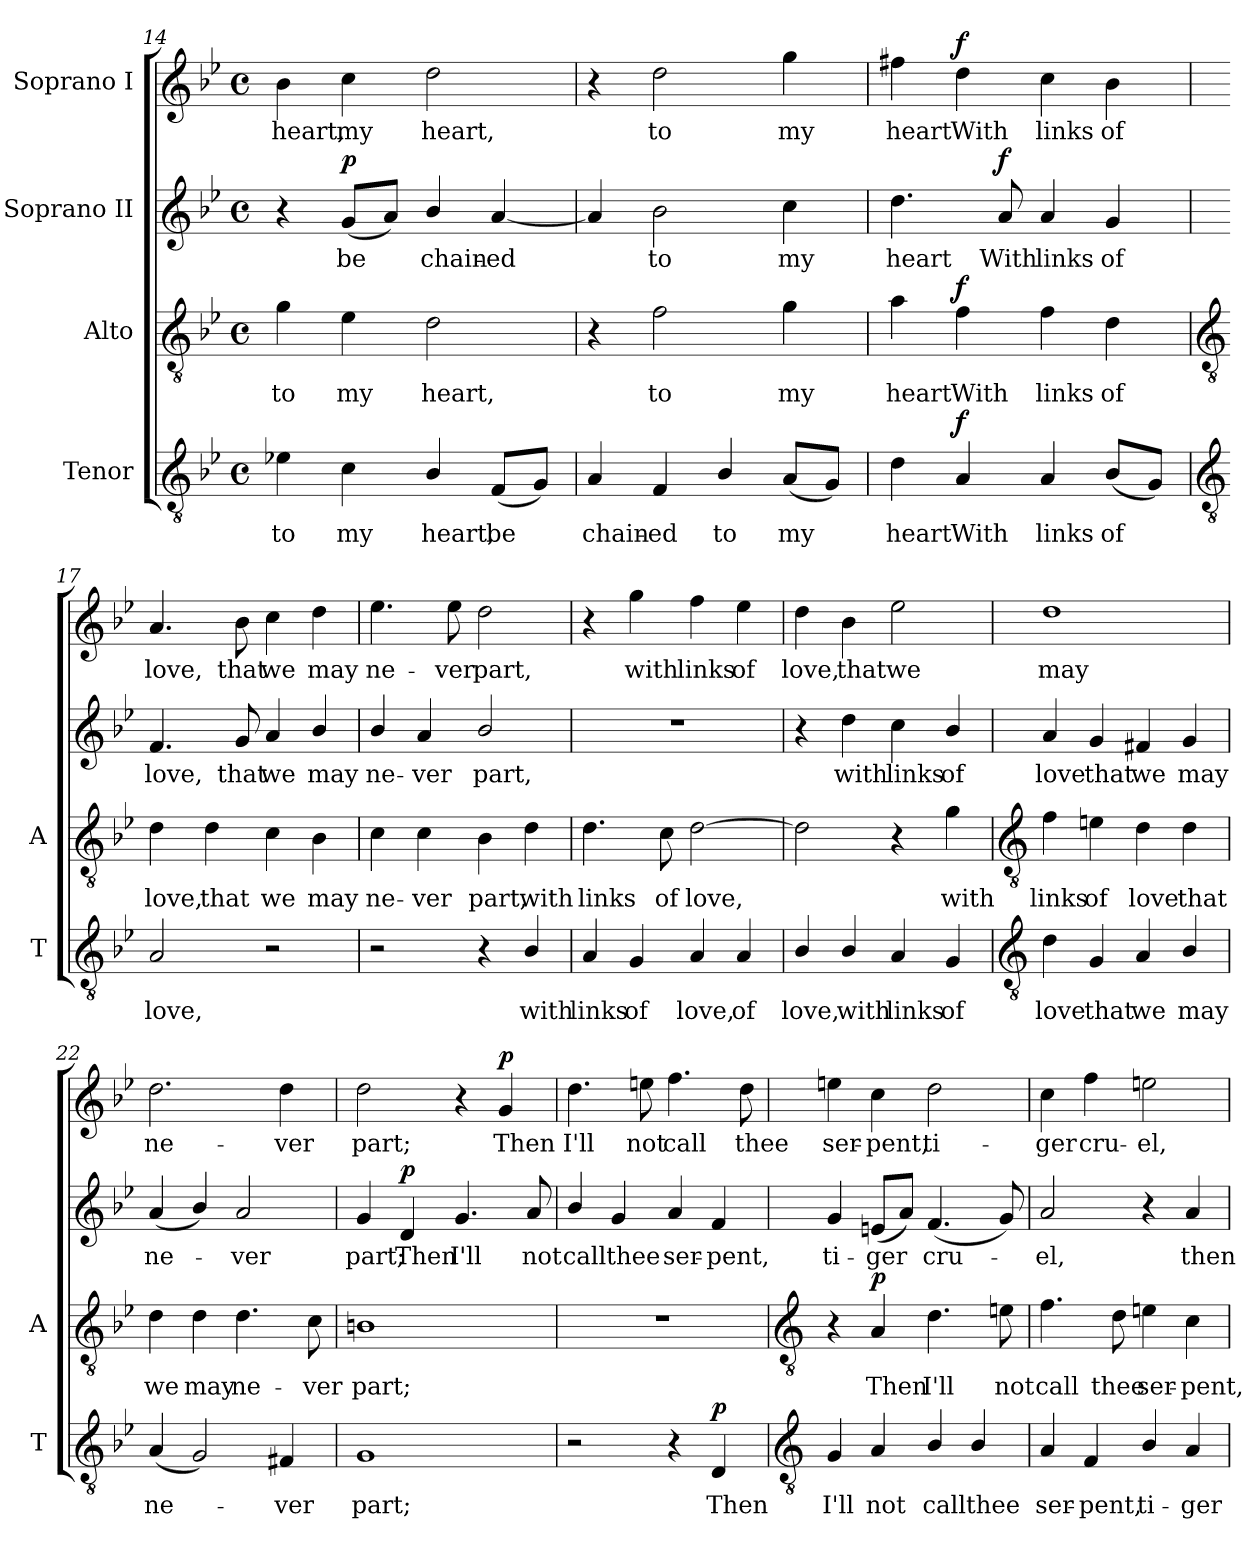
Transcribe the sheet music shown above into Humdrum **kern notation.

**kern	**text	**dynam	**kern	**text	**dynam	**kern	**text	**dynam	**kern	**text	**dynam
*part4	*part4	*part4	*part3	*part3	*part3	*part2	*part2	*part2	*part1	*part1	*part1
*staff4	*staff4	*staff4	*staff3	*staff3	*staff3	*staff2	*staff2	*staff2	*staff1	*staff1	*staff1
*I"Tenor	*	*	*I"Alto	*	*	*I"Soprano II	*	*	*I"Soprano I	*	*
*I'T	*	*	*I'A	*	*	*	*	*	*	*	*
*clefGv2	*	*	*clefGv2	*	*	*clefG2	*	*	*clefG2	*	*
*k[b-e-]	*	*	*k[b-e-]	*	*	*k[b-e-]	*	*	*k[b-e-]	*	*
*B-:	*	*	*B-:	*	*	*B-:	*	*	*B-:	*	*
*M4/4	*	*	*M4/4	*	*	*M4/4	*	*	*M4/4	*	*
*met(c)	*	*	*met(c)	*	*	*met(c)	*	*	*met(c)	*	*
=14	=14	=14	=14	=14	=14	=14	=14	=14	=14	=14	=14
!	!LO:LY:b	!	!	!LO:LY:b	!	!	!	!	!	!LO:LY:b	!
4e-X	to	.	4g	to	.	4r	.	.	4b-	heart,	.
!	!LO:LY:b	!	!	!LO:LY:b	!	!	!LO:LY:b	!LO:DY:b	!	!LO:LY:b	!
4c	my	.	4e-	my	.	(<8gL	be	p	4cc	my	.
.	.	.	.	.	.	8aJ)	.	.	.	.	.
!	!LO:LY:b	!	!	!LO:LY:b	!	!	!LO:LY:b	!	!	!LO:LY:b	!
4B-/	heart,	.	2d	heart,	.	4b-/	chain-	.	2dd	heart,	.
!	!LO:LY:b	!	!	!	!	!	!LO:LY:b	!	!	!	!
(<8FL	be	.	.	.	.	[4a	-ed	.	.	.	.
8GJ)	.	.	.	.	.	.	.	.	.	.	.
=15	=15	=15	=15	=15	=15	=15	=15	=15	=15	=15	=15
!	!LO:LY:b	!	!	!	!	!	!	!	!	!	!
4A	chain-	.	4r	.	.	4a]	.	.	4r	.	.
!	!LO:LY:b	!	!	!LO:LY:b	!	!	!LO:LY:b	!	!	!LO:LY:b	!
4F	-ed	.	2f	to	.	2b-	to	.	2dd	to	.
!	!LO:LY:b	!	!	!	!	!	!	!	!	!	!
4B-/	to	.	.	.	.	.	.	.	.	.	.
!	!LO:LY:b	!	!	!LO:LY:b	!	!	!LO:LY:b	!	!	!LO:LY:b	!
(<8AL	my	.	4g	my	.	4cc	my	.	4gg	my	.
8GJ)	.	.	.	.	.	.	.	.	.	.	.
=16	=16	=16	=16	=16	=16	=16	=16	=16	=16	=16	=16
!	!LO:LY:b	!	!	!LO:LY:b	!	!	!LO:LY:b	!	!	!LO:LY:b	!
4d	heart	.	4a	heart	.	4.dd	heart	.	4ff#X	heart	.
!	!LO:LY:b	!LO:DY:b	!	!LO:LY:b	!LO:DY:b	!	!	!	!	!LO:LY:b	!LO:DY:b
4A	With	f	4f	With	f	.	.	.	4dd	With	f
!	!	!	!	!	!	!	!LO:LY:b	!LO:DY:b	!	!	!
.	.	.	.	.	.	8a	With	f	.	.	.
!	!LO:LY:b	!	!	!LO:LY:b	!	!	!LO:LY:b	!	!	!LO:LY:b	!
4A	links	.	4f	links	.	4a	links	.	4cc	links	.
!	!LO:LY:b	!	!	!LO:LY:b	!	!	!LO:LY:b	!	!	!LO:LY:b	!
(<8B-L	of	.	4d	of	.	4g	of	.	4b-	of	.
8GJ)	.	.	.	.	.	.	.	.	.	.	.
!!LO:LB:g=z
=17	=17	=17	=17	=17	=17	=17	=17	=17	=17	=17	=17
*clefGv2	*	*	*clefGv2	*	*	*	*	*	*	*	*
!	!LO:LY:b	!	!	!LO:LY:b	!	!	!LO:LY:b	!	!	!LO:LY:b	!
2A	love,	.	4d	love,	.	4.f	love,	.	4.a	love,	.
!	!	!	!	!LO:LY:b	!	!	!	!	!	!	!
.	.	.	4d	that	.	.	.	.	.	.	.
!	!	!	!	!	!	!	!LO:LY:b	!	!	!LO:LY:b	!
.	.	.	.	.	.	8g	that	.	8b-	that	.
!	!	!	!	!LO:LY:b	!	!	!LO:LY:b	!	!	!LO:LY:b	!
2r	.	.	4c	we	.	4a	we	.	4cc	we	.
!	!	!	!	!LO:LY:b	!	!	!LO:LY:b	!	!	!LO:LY:b	!
.	.	.	4B-	may	.	4b-/	may	.	4dd	may	.
=18	=18	=18	=18	=18	=18	=18	=18	=18	=18	=18	=18
!	!	!	!	!LO:LY:b	!	!	!LO:LY:b	!	!	!LO:LY:b	!
2r	.	.	4c	ne-	.	4b-/	ne-	.	4.ee-	ne-	.
!	!	!	!	!LO:LY:b	!	!	!LO:LY:b	!	!	!	!
.	.	.	4c	-ver	.	4a	-ver	.	.	.	.
!	!	!	!	!	!	!	!	!	!	!LO:LY:b	!
.	.	.	.	.	.	.	.	.	8ee-	-ver	.
!	!	!	!	!LO:LY:b	!	!	!LO:LY:b	!	!	!LO:LY:b	!
4r	.	.	4B-	part,	.	2b-/	part,	.	2dd	part,	.
!	!LO:LY:b	!	!	!LO:LY:b	!	!	!	!	!	!	!
4B-/	with	.	4d	with	.	.	.	.	.	.	.
=19	=19	=19	=19	=19	=19	=19	=19	=19	=19	=19	=19
!	!LO:LY:b	!	!	!LO:LY:b	!	!	!	!	!	!	!
4A	links	.	4.d	links	.	1r	.	.	4r	.	.
!	!LO:LY:b	!	!	!	!	!	!	!	!	!LO:LY:b	!
4G	of	.	.	.	.	.	.	.	4gg	with	.
!	!	!	!	!LO:LY:b	!	!	!	!	!	!	!
.	.	.	8c	of	.	.	.	.	.	.	.
!	!LO:LY:b	!	!	!LO:LY:b	!	!	!	!	!	!LO:LY:b	!
4A	love,	.	[2d	love,	.	.	.	.	4ff	links	.
!	!LO:LY:b	!	!	!	!	!	!	!	!	!LO:LY:b	!
4A	of	.	.	.	.	.	.	.	4ee-	of	.
=20	=20	=20	=20	=20	=20	=20	=20	=20	=20	=20	=20
!	!LO:LY:b	!	!	!	!	!	!	!	!	!LO:LY:b	!
4B-/	love,	.	2d]	.	.	4r	.	.	4dd	love,	.
!	!LO:LY:b	!	!	!	!	!	!LO:LY:b	!	!	!LO:LY:b	!
4B-/	with	.	.	.	.	4dd	with	.	4b-	that	.
!	!LO:LY:b	!	!	!	!	!	!LO:LY:b	!	!	!LO:LY:b	!
4A	links	.	4r	.	.	4cc	links	.	2ee-	we	.
!	!LO:LY:b	!	!	!LO:LY:b	!	!	!LO:LY:b	!	!	!	!
4G	of	.	4g	with	.	4b-/	of	.	.	.	.
!!LO:LB:g=z
=21	=21	=21	=21	=21	=21	=21	=21	=21	=21	=21	=21
*clefGv2	*	*	*clefGv2	*	*	*	*	*	*	*	*
!	!LO:LY:b	!	!	!LO:LY:b	!	!	!LO:LY:b	!	!	!LO:LY:b	!
4d	love	.	4f	links	.	4a	love	.	1dd	may	.
!	!LO:LY:b	!	!	!LO:LY:b	!	!	!LO:LY:b	!	!	!	!
4G	that	.	4en	of	.	4g	that	.	.	.	.
!	!LO:LY:b	!	!	!LO:LY:b	!	!	!LO:LY:b	!	!	!	!
4A	we	.	4d	love	.	4f#X	we	.	.	.	.
!	!LO:LY:b	!	!	!LO:LY:b	!	!	!LO:LY:b	!	!	!	!
4B-/	may	.	4d	that	.	4g	may	.	.	.	.
=22	=22	=22	=22	=22	=22	=22	=22	=22	=22	=22	=22
!	!LO:LY:b	!	!	!LO:LY:b	!	!	!LO:LY:b	!	!	!LO:LY:b	!
(<4A	ne-	.	4d	we	.	(<4a	ne-	.	2.dd	ne-	.
!	!	!	!	!LO:LY:b	!	!	!	!	!	!	!
2G)	.	.	4d	may	.	4b-/)	.	.	.	.	.
!	!	!	!	!LO:LY:b	!	!	!LO:LY:b	!	!	!	!
.	.	.	4.d	ne-	.	2a	ver	.	.	.	.
!	!LO:LY:b	!	!	!	!	!	!	!	!	!LO:LY:b	!
4F#X	ver	.	.	.	.	.	.	.	4dd	-ver	.
!	!	!	!	!LO:LY:b	!	!	!	!	!	!	!
.	.	.	8c	-ver	.	.	.	.	.	.	.
=23	=23	=23	=23	=23	=23	=23	=23	=23	=23	=23	=23
!	!LO:LY:b	!	!	!LO:LY:b	!	!	!LO:LY:b	!	!	!LO:LY:b	!
1G	part;	.	1Bn	part;	.	4g	part;	.	2dd	part;	.
!	!	!	!	!	!	!	!LO:LY:b	!LO:DY:b	!	!	!
.	.	.	.	.	.	4d	Then	p	.	.	.
!	!	!	!	!	!	!	!LO:LY:b	!	!	!	!
.	.	.	.	.	.	4.g	I'll	.	4r	.	.
!	!	!	!	!	!	!	!	!	!	!LO:LY:b	!LO:DY:b
.	.	.	.	.	.	.	.	.	4g	Then	p
!	!	!	!	!	!	!	!LO:LY:b	!	!	!	!
.	.	.	.	.	.	8a	not	.	.	.	.
=24	=24	=24	=24	=24	=24	=24	=24	=24	=24	=24	=24
!	!	!	!	!	!	!	!LO:LY:b	!	!	!LO:LY:b	!
2r	.	.	1r	.	.	4b-/	call	.	4.dd	I'll	.
!	!	!	!	!	!	!	!LO:LY:b	!	!	!	!
.	.	.	.	.	.	4g	thee	.	.	.	.
!	!	!	!	!	!	!	!	!	!	!LO:LY:b	!
.	.	.	.	.	.	.	.	.	8een	not	.
!	!	!	!	!	!	!	!LO:LY:b	!	!	!LO:LY:b	!
4r	.	.	.	.	.	4a	ser-	.	4.ff	call	.
!	!LO:LY:b	!LO:DY:b	!	!	!	!	!LO:LY:b	!	!	!	!
4D	Then	p	.	.	.	4f	-pent,	.	.	.	.
!	!	!	!	!	!	!	!	!	!	!LO:LY:b	!
.	.	.	.	.	.	.	.	.	8dd	thee	.
!!LO:LB:g=z
=25	=25	=25	=25	=25	=25	=25	=25	=25	=25	=25	=25
*clefGv2	*	*	*clefGv2	*	*	*	*	*	*	*	*
!	!LO:LY:b	!	!	!	!	!	!LO:LY:b	!	!	!LO:LY:b	!
4G	I'll	.	4r	.	.	4g	ti-	.	4een	ser-	.
!	!LO:LY:b	!	!	!LO:LY:b	!LO:DY:b	!	!LO:LY:b	!	!	!LO:LY:b	!
4A	not	.	4A	Then	p	(<8enL	-ger	.	4cc	-pent,	.
.	.	.	.	.	.	8aJ)	.	.	.	.	.
!	!LO:LY:b	!	!	!LO:LY:b	!	!	!LO:LY:b	!	!	!LO:LY:b	!
4B-/	call	.	4.d	I'll	.	(<4.f	cru-	.	2dd	ti-	.
!	!LO:LY:b	!	!	!	!	!	!	!	!	!	!
4B-/	thee	.	.	.	.	.	.	.	.	.	.
!	!	!	!	!LO:LY:b	!	!	!	!	!	!	!
.	.	.	8en	not	.	8g)	.	.	.	.	.
=26	=26	=26	=26	=26	=26	=26	=26	=26	=26	=26	=26
!	!LO:LY:b	!	!	!LO:LY:b	!	!	!LO:LY:b	!	!	!LO:LY:b	!
4A	ser-	.	4.f	call	.	2a	el,	.	4cc	-ger	.
!	!LO:LY:b	!	!	!	!	!	!	!	!	!LO:LY:b	!
4F	-pent,	.	.	.	.	.	.	.	4ff	cru-	.
!	!	!	!	!LO:LY:b	!	!	!	!	!	!	!
.	.	.	8d	thee	.	.	.	.	.	.	.
!	!LO:LY:b	!	!	!LO:LY:b	!	!	!	!	!	!LO:LY:b	!
4B-/	ti-	.	4en	ser-	.	4r	.	.	2een	-el,	.
!	!LO:LY:b	!	!	!LO:LY:b	!	!	!LO:LY:b	!	!	!	!
4A	-ger	.	4c	-pent,	.	4a	then	.	.	.	.
=	=	=	=	=	=	=	=	=	=	=	=
*-	*-	*-	*-	*-	*-	*-	*-	*-	*-	*-	*-
